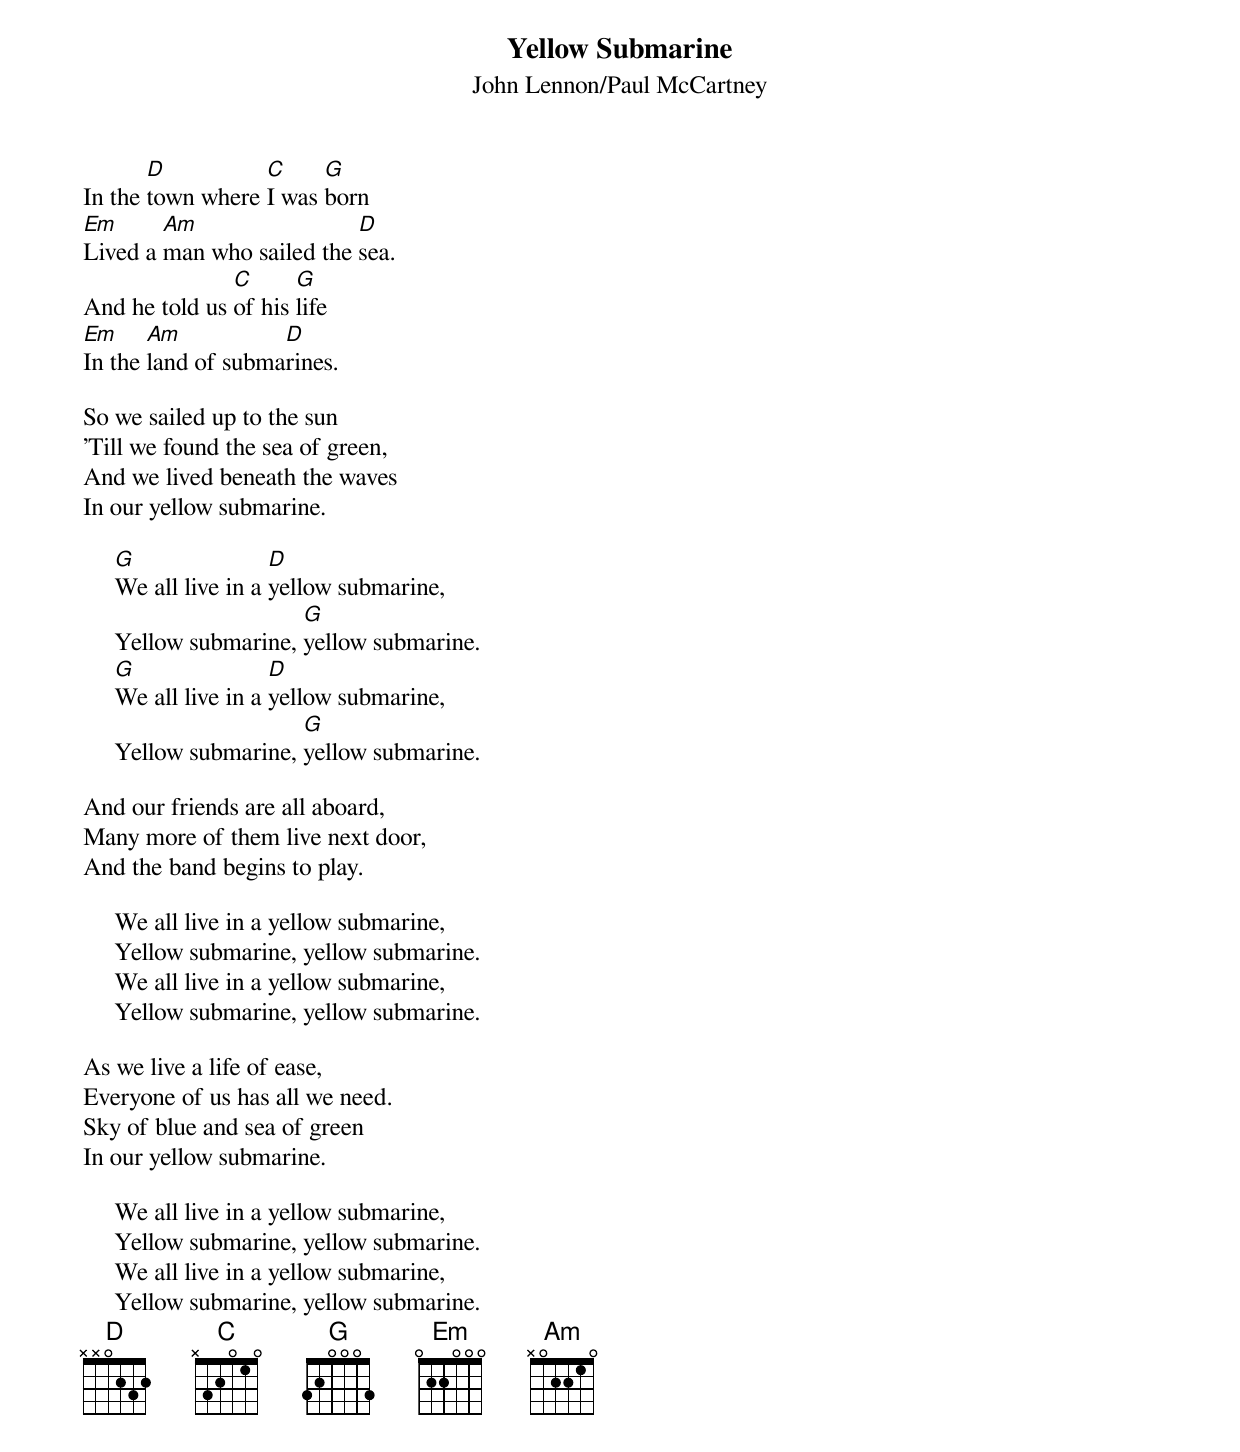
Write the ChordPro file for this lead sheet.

{title:Yellow Submarine}
{st:John Lennon/Paul McCartney}
In the [D]town where [C]I was [G]born
[Em]Lived a [Am]man who sailed the [D]sea.
And he told us [C]of his [G]life
[Em]In the [Am]land of subma[D]rines.

So we sailed up to the sun
'Till we found the sea of green,
And we lived beneath the waves
In our yellow submarine.

     [G]We all live in a [D]yellow submarine,
     Yellow submarine, [G]yellow submarine.
     [G]We all live in a [D]yellow submarine,
     Yellow submarine, [G]yellow submarine.

And our friends are all aboard,
Many more of them live next door,
And the band begins to play.

     We all live in a yellow submarine,
     Yellow submarine, yellow submarine.
     We all live in a yellow submarine,
     Yellow submarine, yellow submarine.

As we live a life of ease,
Everyone of us has all we need.
Sky of blue and sea of green
In our yellow submarine.

     We all live in a yellow submarine,
     Yellow submarine, yellow submarine.
     We all live in a yellow submarine,
     Yellow submarine, yellow submarine.
